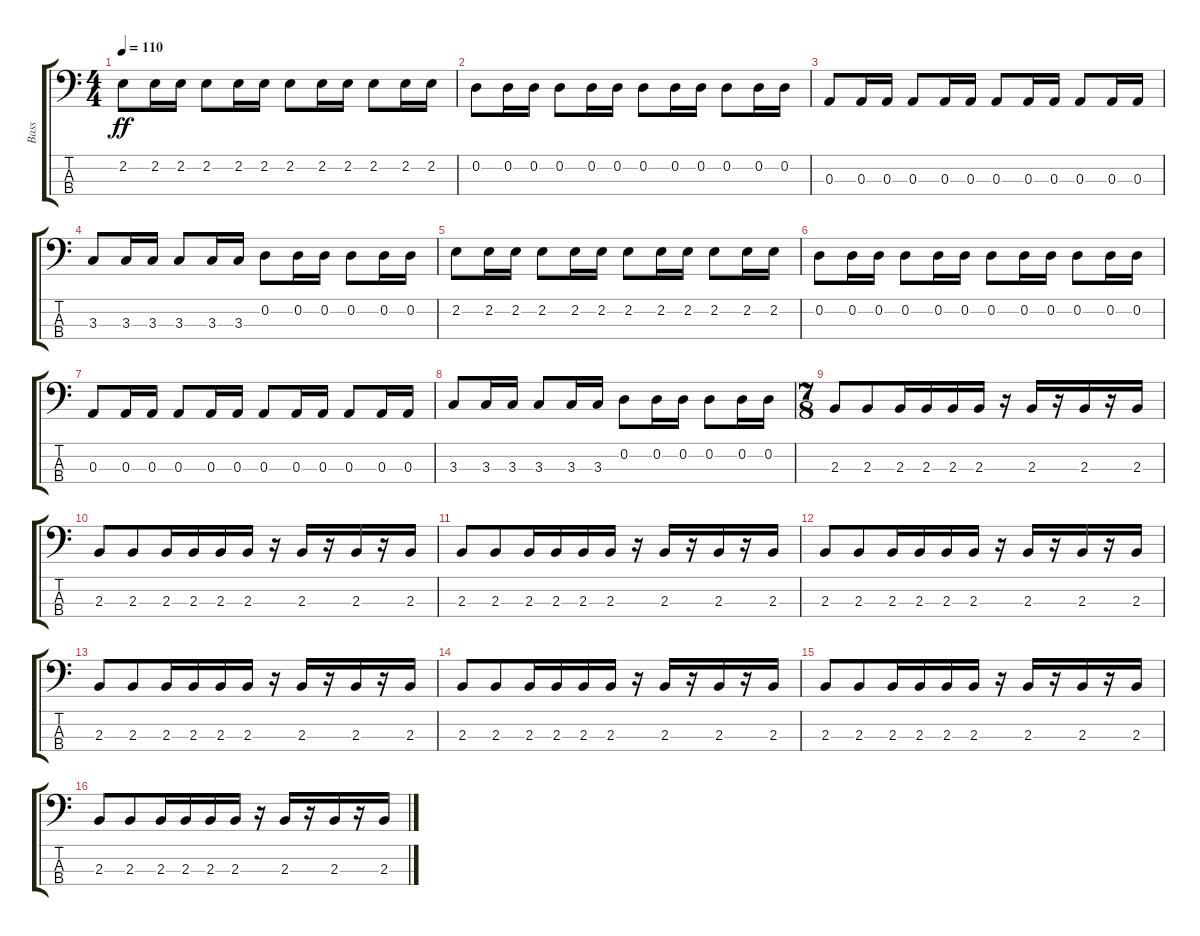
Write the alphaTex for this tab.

\track ("Bass" "Bass") {instrument electricbassfinger}
\staff {score tabs}
\tuning (G2 D2 A1 E1) {hide}
\ts (4 4)
\tempo 110
\clef f4
\ks c
2.2.8{dy ff} 2.2.16 2.2.16 2.2.8 2.2.16 2.2.16 2.2.8 2.2.16 2.2.16 2.2.8 2.2.16 2.2.16 |
0.2.8 0.2.16 0.2.16 0.2.8 0.2.16 0.2.16 0.2.8 0.2.16 0.2.16 0.2.8 0.2.16 0.2.16 |
0.3.8 0.3.16 0.3.16 0.3.8 0.3.16 0.3.16 0.3.8 0.3.16 0.3.16 0.3.8 0.3.16 0.3.16 |
3.3.8 3.3.16 3.3.16 3.3.8 3.3.16 3.3.16 0.2.8 0.2.16 0.2.16 0.2.8 0.2.16 0.2.16 |
2.2.8 2.2.16 2.2.16 2.2.8 2.2.16 2.2.16 2.2.8 2.2.16 2.2.16 2.2.8 2.2.16 2.2.16 |
0.2.8 0.2.16 0.2.16 0.2.8 0.2.16 0.2.16 0.2.8 0.2.16 0.2.16 0.2.8 0.2.16 0.2.16 |
0.3.8 0.3.16 0.3.16 0.3.8 0.3.16 0.3.16 0.3.8 0.3.16 0.3.16 0.3.8 0.3.16 0.3.16 |
3.3.8 3.3.16 3.3.16 3.3.8 3.3.16 3.3.16 0.2.8 0.2.16 0.2.16 0.2.8 0.2.16 0.2.16 |
\ts (7 8)
2.3.8 2.3.8 2.3.16 2.3.16 2.3.16 2.3.16 r.16 2.3.16 r.16 2.3.16 r.16 2.3.16 |
2.3.8 2.3.8 2.3.16 2.3.16 2.3.16 2.3.16 r.16 2.3.16 r.16 2.3.16 r.16 2.3.16 |
2.3.8 2.3.8 2.3.16 2.3.16 2.3.16 2.3.16 r.16 2.3.16 r.16 2.3.16 r.16 2.3.16 |
2.3.8 2.3.8 2.3.16 2.3.16 2.3.16 2.3.16 r.16 2.3.16 r.16 2.3.16 r.16 2.3.16 |
2.3.8 2.3.8 2.3.16 2.3.16 2.3.16 2.3.16 r.16 2.3.16 r.16 2.3.16 r.16 2.3.16 |
2.3.8 2.3.8 2.3.16 2.3.16 2.3.16 2.3.16 r.16 2.3.16 r.16 2.3.16 r.16 2.3.16 |
2.3.8 2.3.8 2.3.16 2.3.16 2.3.16 2.3.16 r.16 2.3.16 r.16 2.3.16 r.16 2.3.16 |
2.3.8 2.3.8 2.3.16 2.3.16 2.3.16 2.3.16 r.16 2.3.16 r.16 2.3.16 r.16 2.3.16
